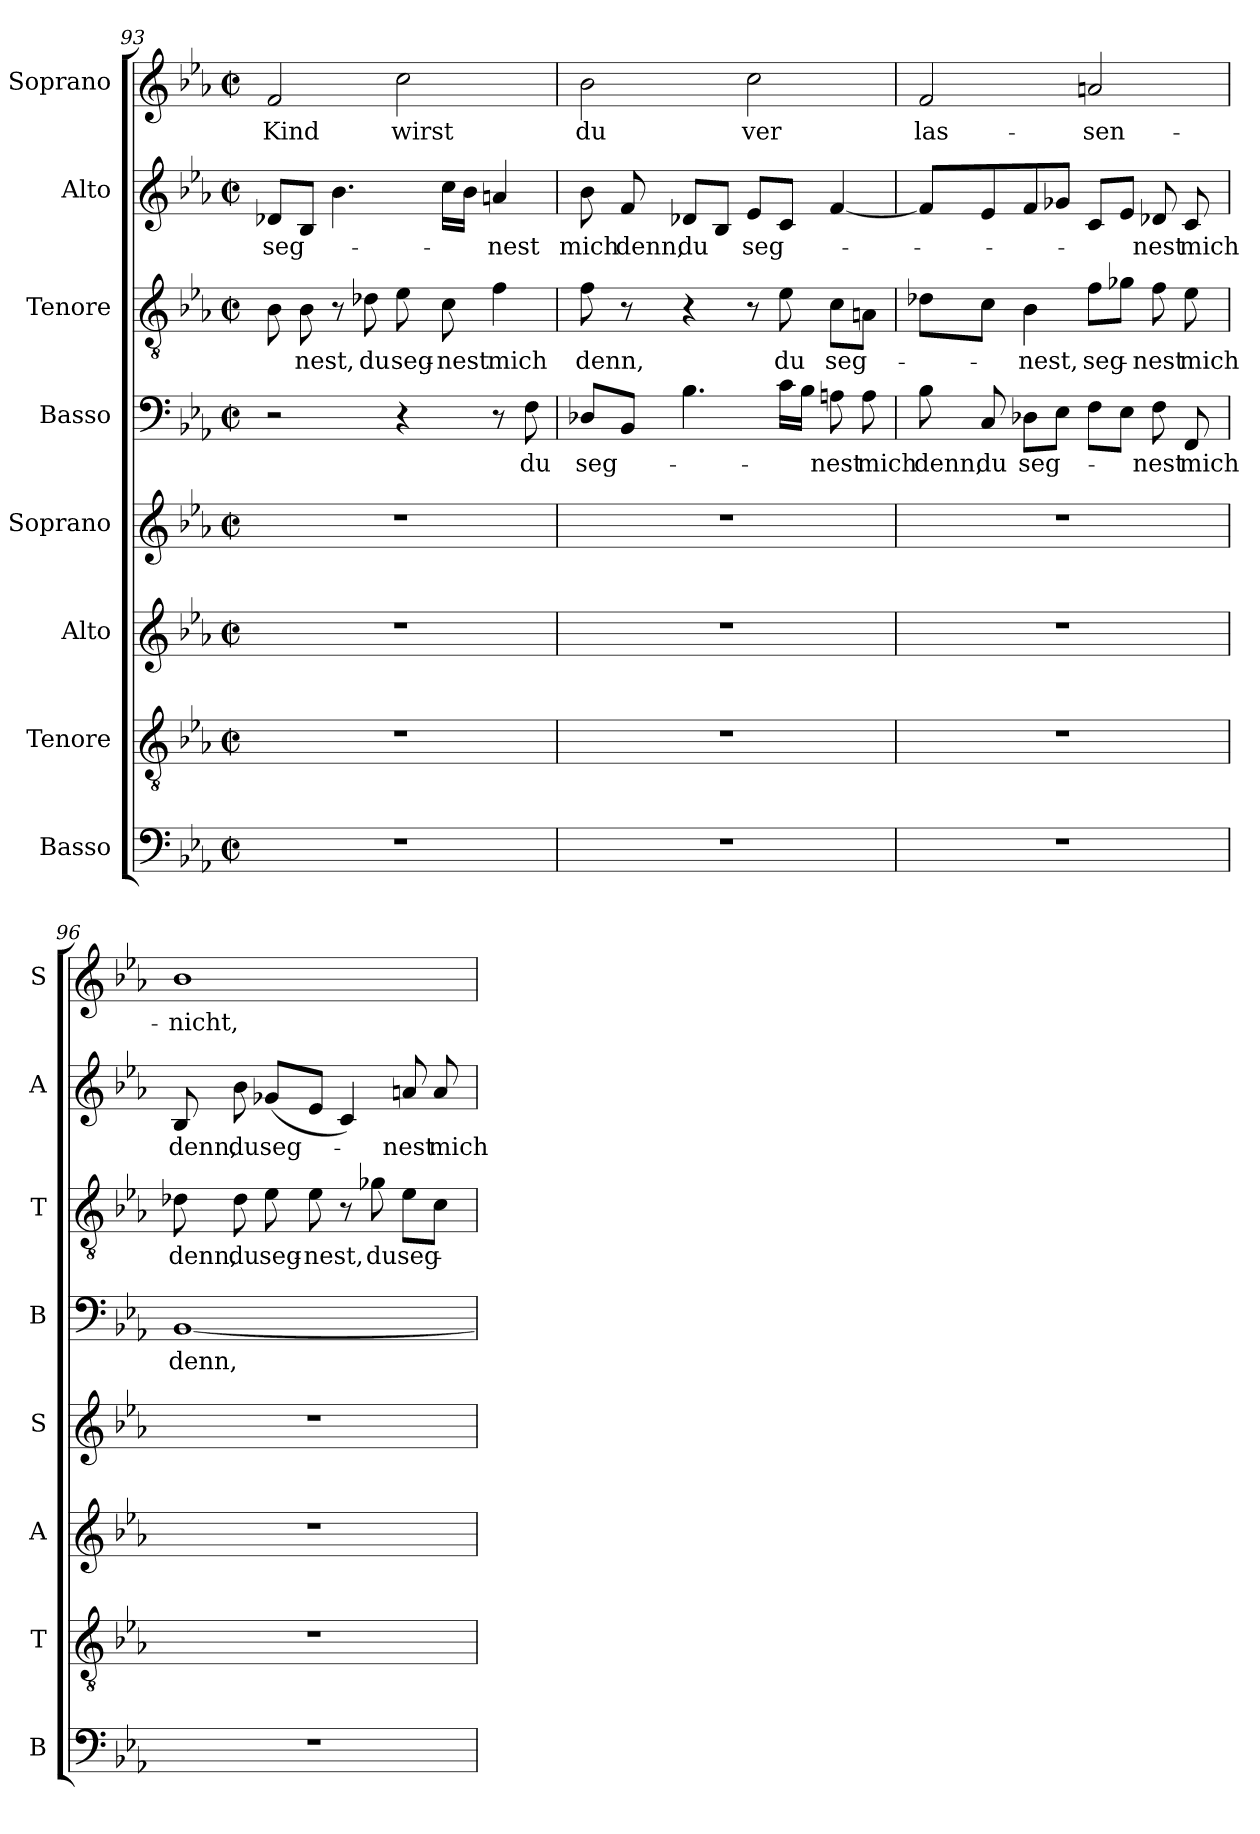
**kern	**kern	**kern	**kern	**kern	**text	**kern	**text	**kern	**text	**kern	**text
*part8	*part7	*part6	*part5	*part4	*part4	*part3	*part3	*part2	*part2	*part1	*part1
*staff8	*staff7	*staff6	*staff5	*staff4	*staff4	*staff3	*staff3	*staff2	*staff2	*staff1	*staff1
*I"Basso	*I"Tenore	*I"Alto	*I"Soprano	*I"Basso	*	*I"Tenore	*	*I"Alto	*	*I"Soprano	*
*I'B	*I'T	*I'A	*I'S	*I'B	*	*I'T	*	*I'A	*	*I'S	*
*clefF4	*clefGv2	*clefG2	*clefG2	*clefF4	*	*clefGv2	*	*clefG2	*	*clefG2	*
*k[b-e-a-]	*k[b-e-a-]	*k[b-e-a-]	*k[b-e-a-]	*k[b-e-a-]	*	*k[b-e-a-]	*	*k[b-e-a-]	*	*k[b-e-a-]	*
*E-:	*E-:	*E-:	*E-:	*E-:	*	*E-:	*	*E-:	*	*E-:	*
*M2/2	*M2/2	*M2/2	*M2/2	*M2/2	*	*M2/2	*	*M2/2	*	*M2/2	*
*met(c|)	*met(c|)	*met(c|)	*met(c|)	*met(c|)	*	*met(c|)	*	*met(c|)	*	*met(c|)	*
=93	=93	=93	=93	=93	=93	=93	=93	=93	=93	=93	=93
1r	1r	1r	1r	2r	.	8B-\	.	8d-X/L	seg-	2f/	Kind
.	.	.	.	.	.	8B-\	-nest,	8B-/J	.	.	.
.	.	.	.	.	.	8r	.	4.b-\	.	.	.
.	.	.	.	.	.	8d-X\	du	.	.	.	.
.	.	.	.	4r	.	8e-\	seg-	.	.	2cc\	wirst
.	.	.	.	.	.	8c\	-nest	16cc\LL	.	.	.
.	.	.	.	.	.	.	.	16b-\JJ	.	.	.
.	.	.	.	8r	.	4f\	mich	4an/	-nest	.	.
.	.	.	.	8F\	du	.	.	.	.	.	.
=94	=94	=94	=94	=94	=94	=94	=94	=94	=94	=94	=94
1r	1r	1r	1r	8D-X/L	seg-	8f\	denn,	8b-\	mich	2b-\	du
.	.	.	.	8BB-/J	.	8r	.	8f/	denn,	.	.
.	.	.	.	4.B-\	.	4r	.	8d-X/L	du	.	.
.	.	.	.	.	.	.	.	8B-/J	.	.	.
.	.	.	.	.	.	8r	.	8e-/L	seg-	2cc\	ver
.	.	.	.	16c\LL	.	8e-\	du	8c/J	.	.	.
.	.	.	.	16B-\JJ	.	.	.	.	.	.	.
.	.	.	.	8An\	-nest	8c\L	seg-	[<4f/	.	.	.
.	.	.	.	8A\	mich	8An\J	.	.	.	.	.
!!LO:LB:g=z
=95	=95	=95	=95	=95	=95	=95	=95	=95	=95	=95	=95
1r	1r	1r	1r	8B-\	denn,	8d-X\L	.	8f/L]	.	2f/	las-
.	.	.	.	8C/	du	8c\J	.	8e-/	.	.	.
.	.	.	.	8D-X\L	seg-	4B-\	-nest,	8f/	.	.	.
.	.	.	.	8E-\J	.	.	.	8g-X/J	.	.	.
.	.	.	.	8F\L	.	8f\L	seg-	8c/L	.	2an/	-sen-
.	.	.	.	8E-\J	.	8g-X\J	.	8e-/J	.	.	.
.	.	.	.	8F\	-nest	8f\	-nest	8d-X/	-nest	.	.
.	.	.	.	8FF/	mich	8e-\	mich	8c/	mich	.	.
=96	=96	=96	=96	=96	=96	=96	=96	=96	=96	=96	=96
1r	1r	1r	1r	[1BB-	denn,	8d-X\	denn,	8B-/	denn,	1b-	-nicht,
.	.	.	.	.	.	8d-\	du	8b-\	du	.	.
.	.	.	.	.	.	8e-\	seg-	(8g-X/L	seg-	.	.
.	.	.	.	.	.	8e-\	-nest,	8e-/J	.	.	.
.	.	.	.	.	.	8r	.	4c/)	.	.	.
.	.	.	.	.	.	8g-X\	du	.	.	.	.
.	.	.	.	.	.	8e-\L	seg-	8an/	-nest	.	.
.	.	.	.	.	.	8c\J	.	8a/	mich	.	.
=	=	=	=	=	=	=	=	=	=	=	=
*-	*-	*-	*-	*-	*-	*-	*-	*-	*-	*-	*-
